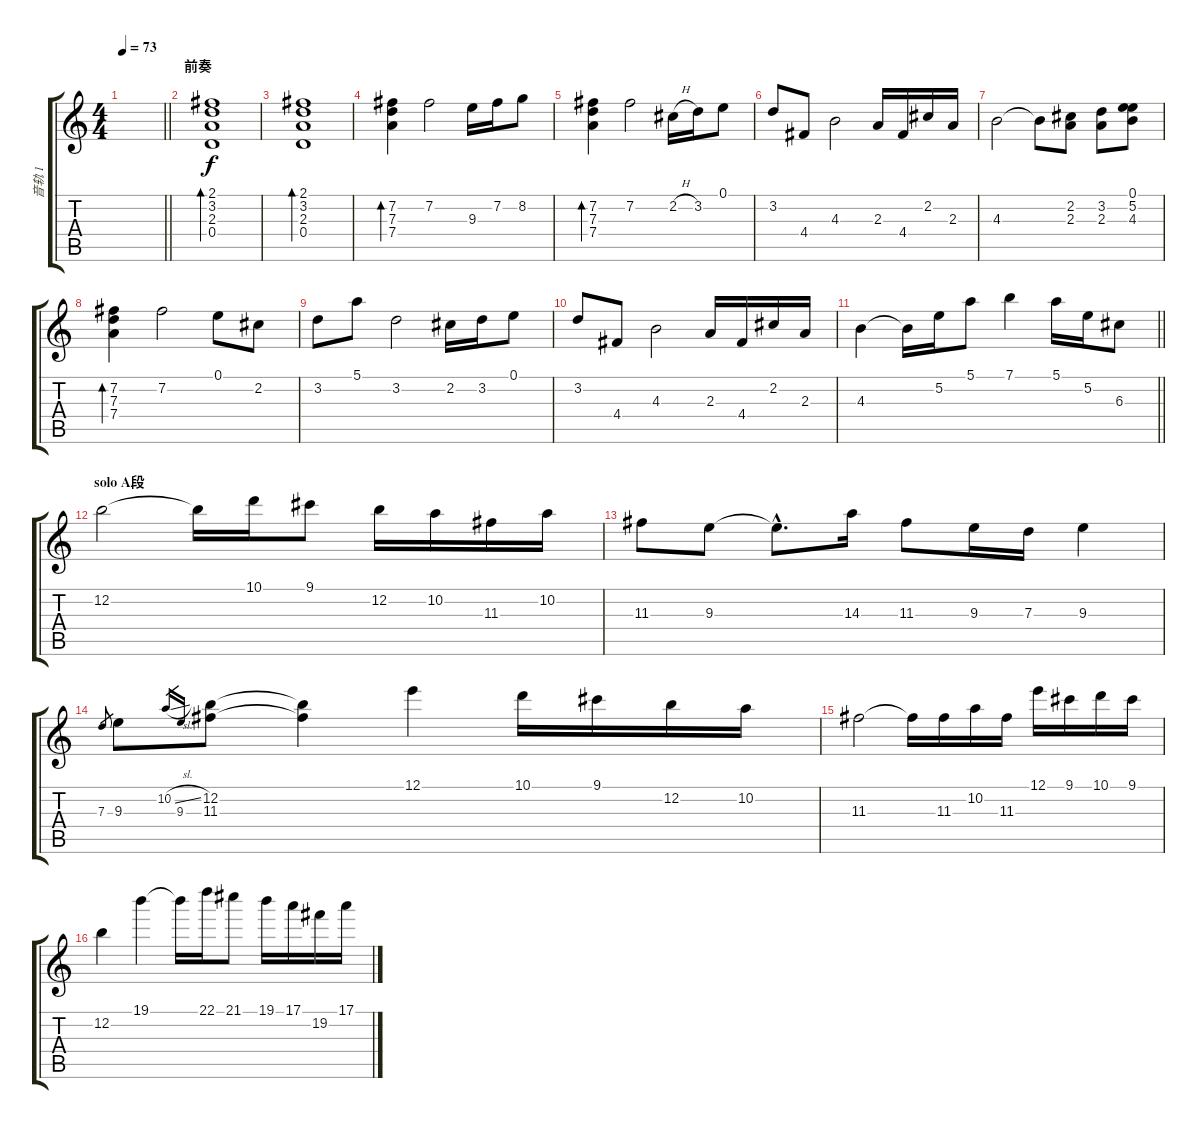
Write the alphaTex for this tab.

\track ("音轨 1" "音轨 1") {instrument electricguitarclean}
\staff {score tabs}
\tuning (E4 B3 G3 D3 A2 E2) {hide}
\ts (4 4)
\tempo 73
\clef g2
\barLineRight lightlight
\ks c
|
\section ("" "前奏")
(2.1 3.2 2.3 0.4).1{bd 120} |
(2.1 3.2 2.3 0.4).1{bd 120} |
(7.2 7.3 7.4).4{bd 120} 7.2.2 9.3.16 7.2.16 8.2.8 |
(7.2 7.3 7.4).4{bd 120} 7.2.2 2.2{h}.16 3.2.16 0.1.8 |
3.2.8 4.4.8 4.3.2 2.3.16 4.4.16 2.2.16 2.3.16 |
4.3.2 4.3{t}.8 (2.2 2.3).8 (3.2 2.3).8 (0.1 5.2 4.3).8 |
(7.2 7.3 7.4).4{bd 120} 7.2.2 0.1.8 2.2.8 |
3.2.8 5.1.8 3.2.2 2.2.16 3.2.16 0.1.8 |
3.2.8 4.4.8 4.3.2 2.3.16 4.4.16 2.2.16 2.3.16 |
\barLineRight lightlight
4.3.4 4.3{t}.16 5.2.16 5.1.8 7.1.4 5.1.16 5.2.16 6.3.8 |
\section ("" "solo A段")
12.2.2{volume 10 instrument overdrivenguitar} 12.2{t}.16 10.1.16 9.1.8 12.2.16 10.2.16 11.3.16 10.2.16 |
11.3.8 9.3.8 9.3{hac t}.8{d} 14.3.16 11.3.8 9.3.16 7.3.16 9.3.4 |
7.3.8{gr} 9.3.8 10.2{sl}.16{gr} 9.3.16{gr} (12.2 11.3).8 (12.2{t} 11.3{t}).4 12.1.4 10.1.16 9.1.16 12.2.16 10.2.16 |
11.3.2 11.3{t}.16 11.3.16 10.2.16 11.3.16 12.1.16 9.1.16 10.1.16 9.1.16 |
12.2.4 19.1.4 19.1{t}.16 22.1.16 21.1.8 19.1.16 17.1.16 19.2.16 17.1.16
